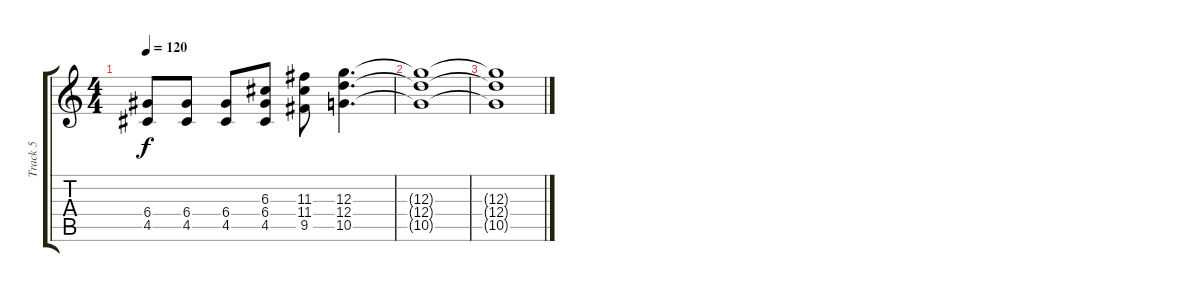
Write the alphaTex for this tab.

\track ("Track 5" "Track 5") {instrument overdrivenguitar}
\staff {score tabs}
\tuning (E4 B3 G3 D3 A2 E2) {hide}
\ts (4 4)
\tempo 120
\clef g2
\ks c
(6.4 4.5).8{dy f} (6.4 4.5).8 (6.4 4.5).8 (6.3 6.4 4.5).8 (11.3 11.4 9.5).8 (12.3 12.4 10.5).4{d} |
(12.3{t} 12.4{t} 10.5{t}).1 |
(12.3{t} 12.4{t} 10.5{t}).1
